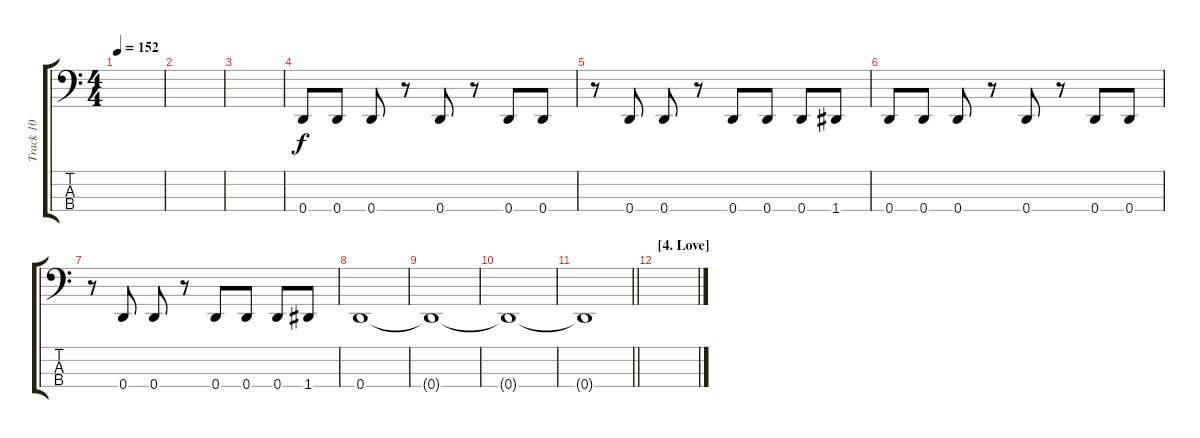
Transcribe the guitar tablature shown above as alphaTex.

\track ("Track 10" "Track 10") {instrument electricbasspick}
\staff {score tabs}
\tuning (F2 C2 G1 D1) {hide}
\ts (4 4)
\tempo 152
\clef f4
\ks c
|
|
|
0.4.8 0.4.8 0.4.8 r.8 0.4.8 r.8 0.4.8 0.4.8 |
r.8 0.4.8 0.4.8 r.8 0.4.8 0.4.8 0.4.8 1.4.8 |
0.4.8 0.4.8 0.4.8 r.8 0.4.8 r.8 0.4.8 0.4.8 |
r.8 0.4.8 0.4.8 r.8 0.4.8 0.4.8 0.4.8 1.4.8 |
0.4.1{volume 0} |
0.4{t}.1 |
0.4{t}.1 |
\barLineRight lightlight
0.4{t}.1 |
\section ("" "[4. Love]")
